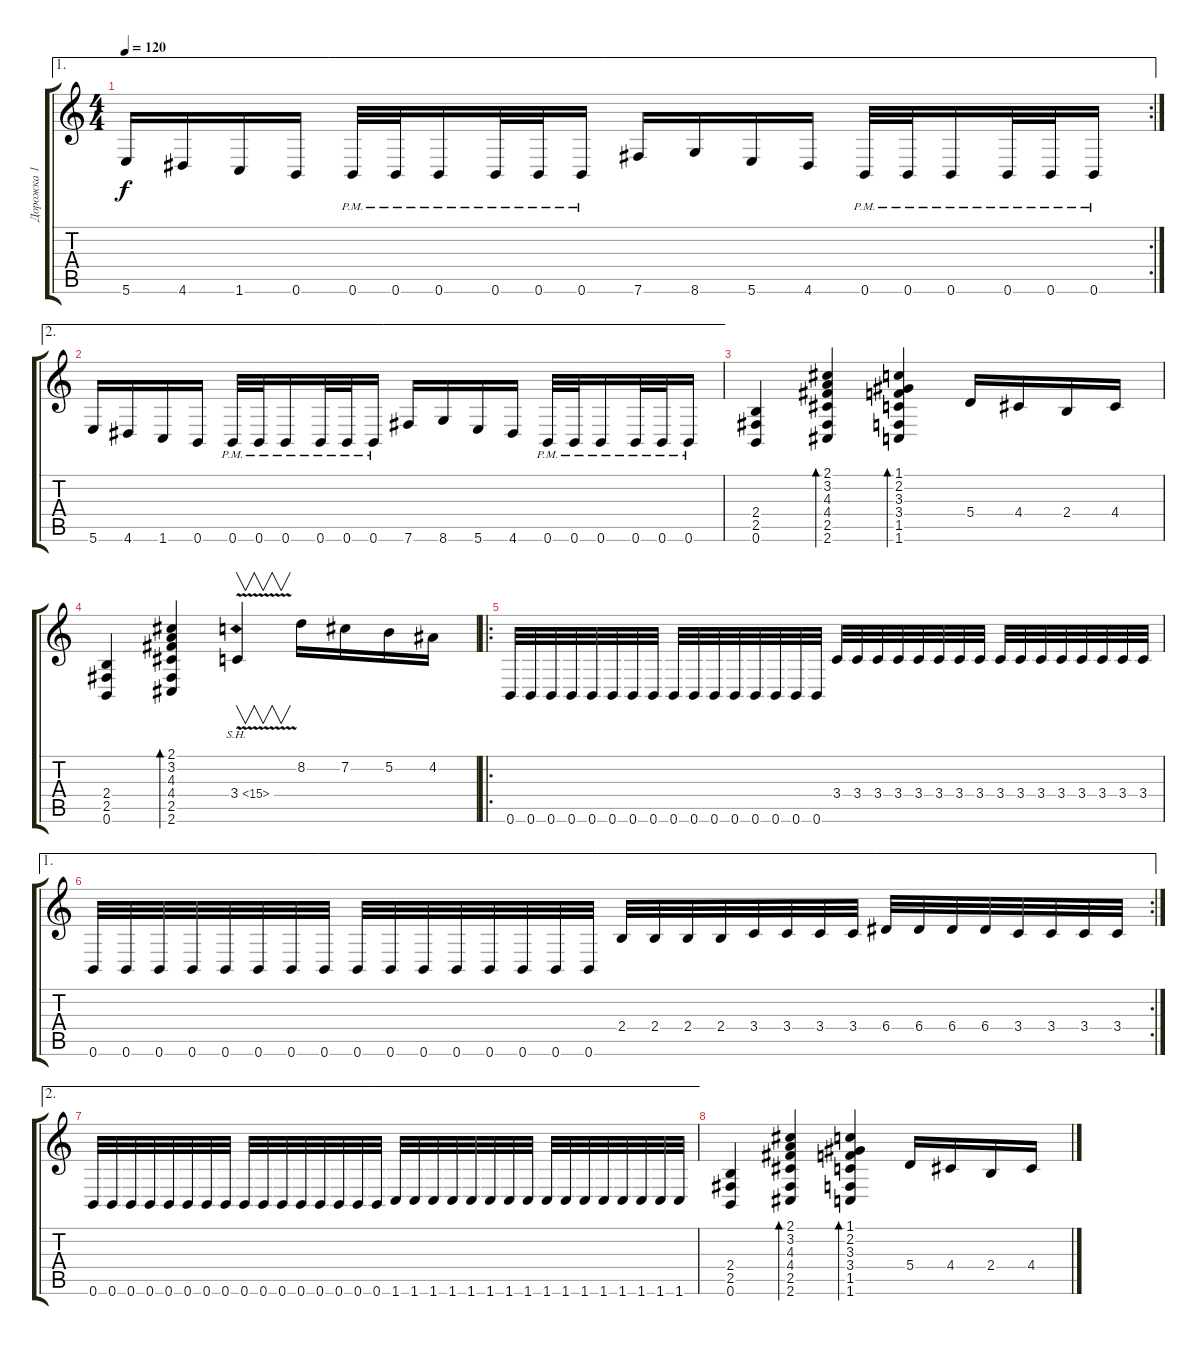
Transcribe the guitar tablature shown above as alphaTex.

\track ("Дорожка 1" "Дорожка 1") {solo instrument distortionguitar}
\staff {score tabs}
\tuning (B3 Gb3 D3 A2 E2 B1) {hide}
\ae 1
\rc 2
\ts (4 4)
\tempo 120
\clef g2
\ks c
5.6.16{dy f} 4.6.16 1.6.16 0.6.16 0.6{pm}.32 0.6{pm}.32 0.6{pm}.16 0.6{pm}.32 0.6{pm}.32 0.6{pm}.16 7.6.16 8.6.16 5.6.16 4.6.16 0.6{pm}.32 0.6{pm}.32 0.6{pm}.16 0.6{pm}.32 0.6{pm}.32 0.6{pm}.16 |
\ae 2
5.6.16 4.6.16 1.6.16 0.6.16 0.6{pm}.32 0.6{pm}.32 0.6{pm}.16 0.6{pm}.32 0.6{pm}.32 0.6{pm}.16 7.6.16 8.6.16 5.6.16 4.6.16 0.6{pm}.32 0.6{pm}.32 0.6{pm}.16 0.6{pm}.32 0.6{pm}.32 0.6{pm}.16 |
(2.4 2.5 0.6).4 (2.1 3.2 4.3 4.4 2.5 2.6).4{bd 120} (1.1 2.2 3.3 3.4 1.5 1.6).4{bd 120} 5.4.16 4.4.16 2.4.16 4.4.16 |
(2.4 2.5 0.6).4 (2.1 3.2 4.3 4.4 2.5 2.6).4{bd 120} 3.4{sh 12 v}.4{v} 8.2.16 7.2.16 5.2.16 4.2.16 |
\ro
0.6.32 0.6.32 0.6.32 0.6.32 0.6.32 0.6.32 0.6.32 0.6.32 0.6.32 0.6.32 0.6.32 0.6.32 0.6.32 0.6.32 0.6.32 0.6.32 3.4.32 3.4.32 3.4.32 3.4.32 3.4.32 3.4.32 3.4.32 3.4.32 3.4.32 3.4.32 3.4.32 3.4.32 3.4.32 3.4.32 3.4.32 3.4.32 |
\ae 1
\rc 2
0.6.32 0.6.32 0.6.32 0.6.32 0.6.32 0.6.32 0.6.32 0.6.32 0.6.32 0.6.32 0.6.32 0.6.32 0.6.32 0.6.32 0.6.32 0.6.32 2.4.32 2.4.32 2.4.32 2.4.32 3.4.32 3.4.32 3.4.32 3.4.32 6.4.32 6.4.32 6.4.32 6.4.32 3.4.32 3.4.32 3.4.32 3.4.32 |
\ae 2
0.6.32 0.6.32 0.6.32 0.6.32 0.6.32 0.6.32 0.6.32 0.6.32 0.6.32 0.6.32 0.6.32 0.6.32 0.6.32 0.6.32 0.6.32 0.6.32 1.6.32 1.6.32 1.6.32 1.6.32 1.6.32 1.6.32 1.6.32 1.6.32 1.6.32 1.6.32 1.6.32 1.6.32 1.6.32 1.6.32 1.6.32 1.6.32 |
(2.4 2.5 0.6).4 (2.1 3.2 4.3 4.4 2.5 2.6).4{bd 120} (1.1 2.2 3.3 3.4 1.5 1.6).4{bd 120} 5.4.16 4.4.16 2.4.16 4.4.16
